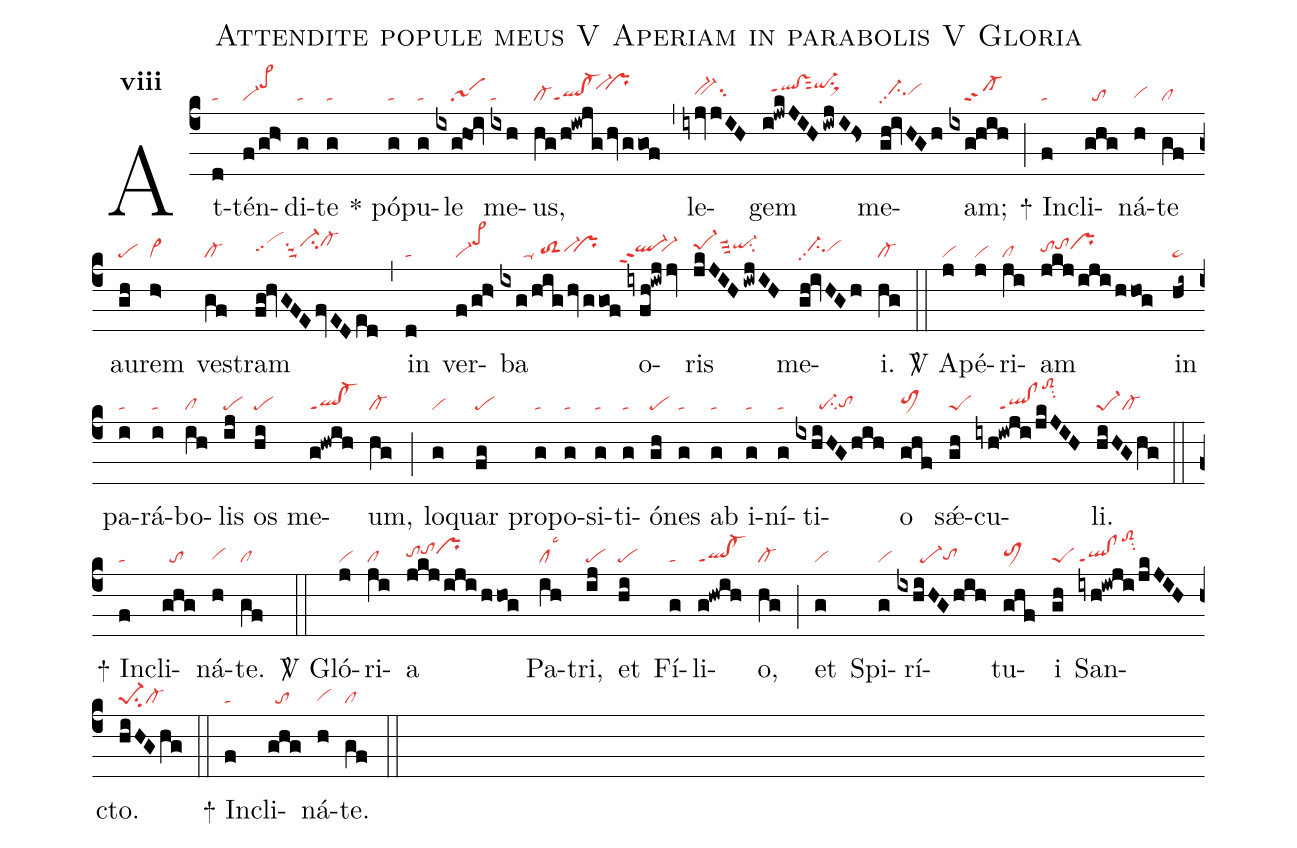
name:Attendite popule meus V Aperiam in parabolis V Gloria;
office-part:re;
mode:8;
nabc-lines:1;
%%
initial-style: 1;
name: Attendite popule meus;
mode: 8;
office-part: Responsorium;
annotation: Resp.;
annotation: viii;
nabc-lines:1;
%%
(c4) At(d|ta)tén(f/gh>|vi-pe>hk)di(g|ta)te(g|ta) <sp>*</sp> pó(g|ta)pu(g|ta)le(ixg!hoi|////sa1) me(ixh|ta)us,(hg/h!iwjg/hv/ggof|cl-ql!cl-ppt1``vi-hj``prhj) (,) le(iyjvjIH|///bv-hhsu2)gem(i!jwkJIH/iwjI!Hs|//qlhi!vshippt1sut2qi-hjsu1sux1) me(gh!ivHGh|//ci-hhpp2vihh)am;(ixg!hih|////sf-) (;)
<sp>+</sp> In(f|ta)cli(ghg|//to)ná(h|vihg)te(gf|cl) au(gh|pe)rem(h>|vi>) ves(gf|cl-)tram(fg!hvGFEfvEDed|vihhpp2su1suu2ci-hjcl-hj) (,) in(d|ta) ver(f/gh>|vi-pe>hk)ba(ixg/hig/hv/ggof|//////ta-/toS2hgvi-hh``prhh) o(iyfh!iwjjv|``ql-hhppt2``vi-hh)ris(jkJIH/iwjIH|pe-1hisuu3qi-hisu2) me(gh!ivHGh|//ci-hhpp2vihh)i.(hg|cl-) (::)

<sp>V/</sp> A(j|vi)pé(j|vi)ri(ji|cl)am(jkj/iji/hhog|tohhtohiprhi) in(hi~|ta>) pa(i|ta)rá(i|ta)bo(ih|cl)lis(ij|pe) os(hi|pe) me(g!hwih|ql!cl-ppt1)um,(hg|cl-) (;) lo(g|vi)quar(fg|pe) pro(g|ta)po(g|ta)si(g|ta)ti(g|ta)ó(gh|pe)nes(g|ta) ab(g|ta) i(g|ta)ní(g|ta)ti(ixhiHGhih|//////pe-su2tohg)o(ghf|toM1hh) sǽ(gh|peS)cu(iyh!iwji/jkJIH|//////ql!clppt1toS2hmsu2)li.(hiHGhg|pe-1cl-) (::)
<sp>+</sp> In(f|ta)cli(ghg|//to)ná(h|vihg)te.(gf|cl) (::)

<sp>V/</sp> Gló(j|vi)ri(ji|cl)a(jkj/iji/hhog|tohhtohiprhi) Pa(ih|cllsc3)tri,(ij|pe) et(hi|pe) Fí(g|ta)li(g!hwih|ql!cl-ppt1)o,(hg|cl-) (;) et(g|vi) Spi(g|vi)rí(ixhiHG/hih|//////pe-tohg)tu(ghf|toM1hh)i(gh|peS) San(iyh!iwji/jkJIH|ql!clppt1toS2hmsu2)cto.(hiHGhg|pe-1su2cl-) (::)
<sp>+</sp> In(f|ta)cli(ghg|//to)ná(h|vihg)te.(gf|cl) (::)
